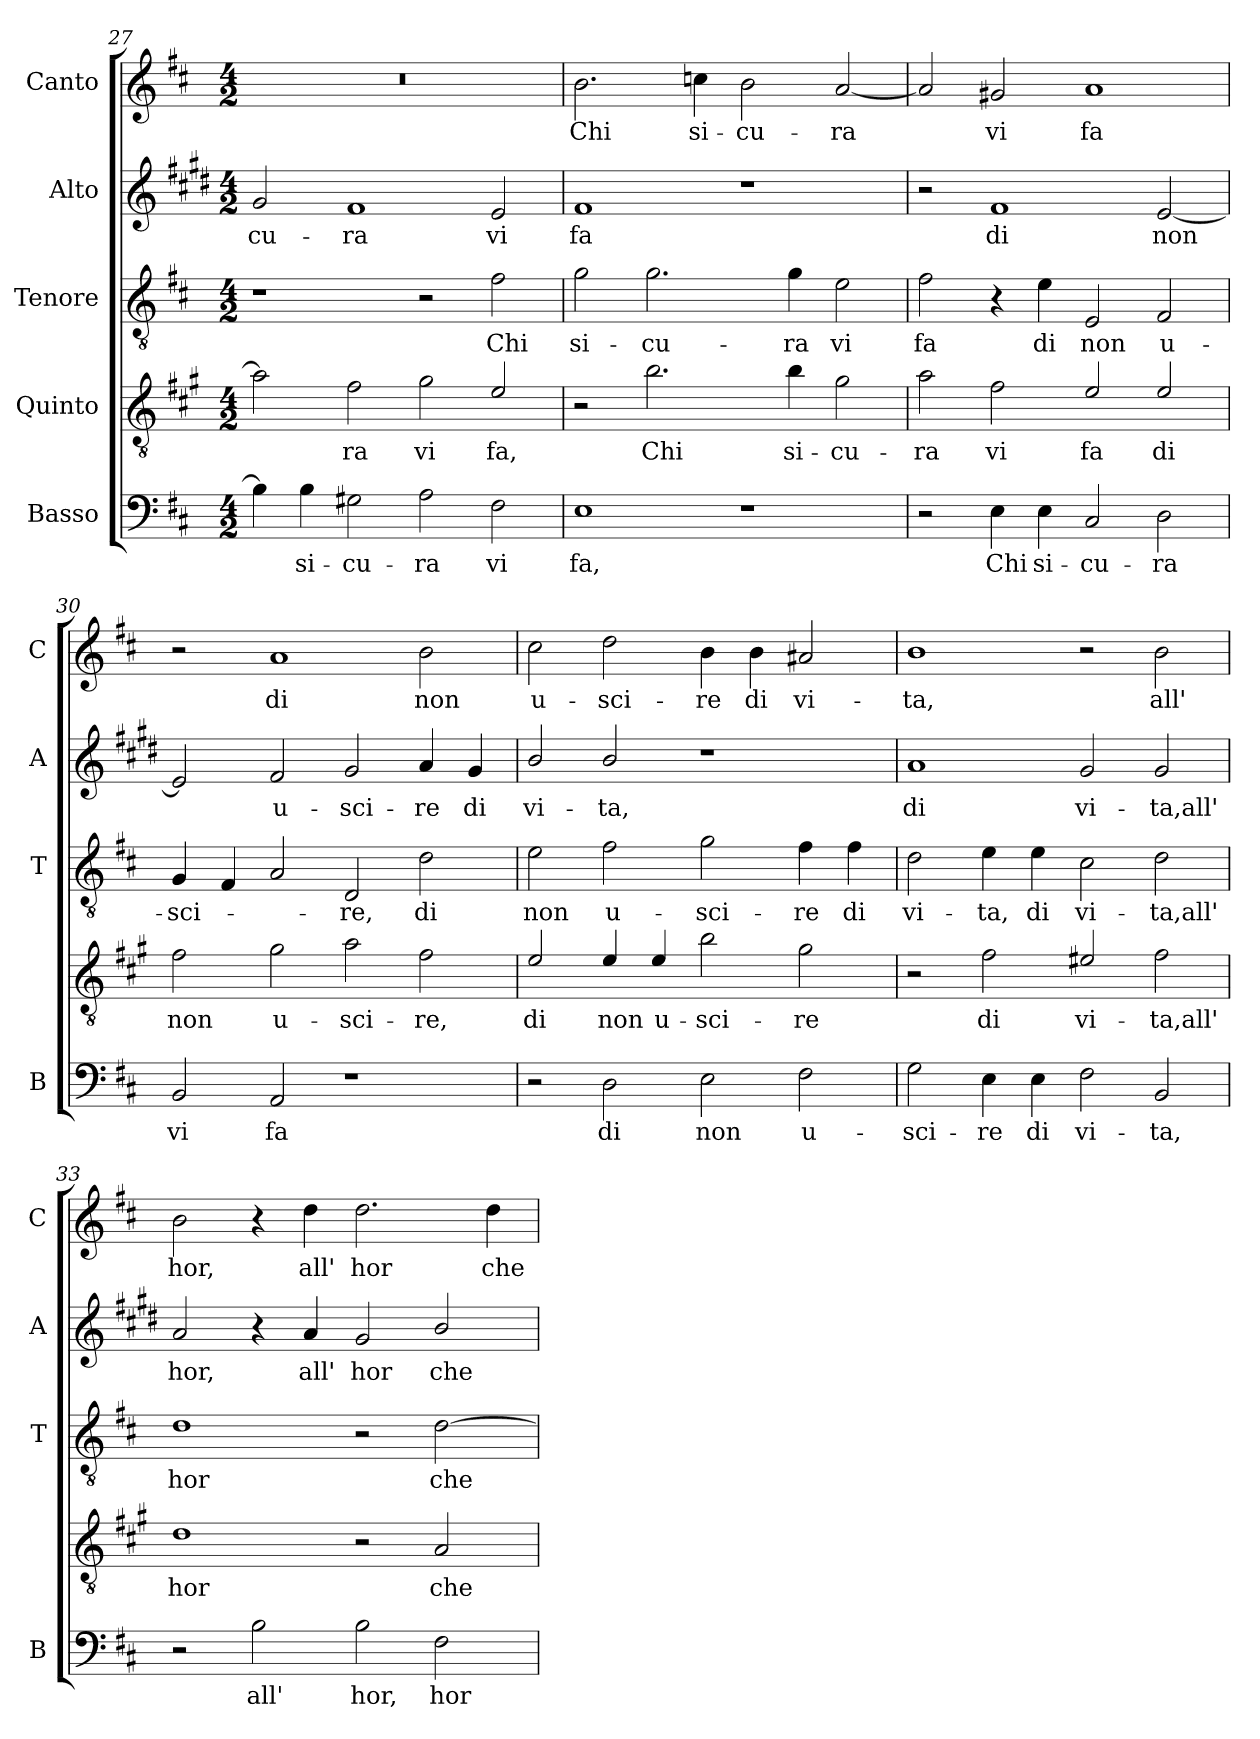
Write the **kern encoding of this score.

**kern	**text	**kern	**text	**kern	**text	**kern	**text	**kern	**text
*part5	*part5	*part4	*part4	*part3	*part3	*part2	*part2	*part1	*part1
*staff5	*staff5	*staff4	*staff4	*staff3	*staff3	*staff2	*staff2	*staff1	*staff1
*I"Basso	*	*I"Quinto	*	*I"Tenore	*	*I"Alto	*	*I"Canto	*
*I'B	*	*	*	*I'T	*	*I'A	*	*I'C	*
*clefF4	*	*clefGv2	*	*clefGv2	*	*clefG2	*	*clefG2	*
*	*	*ITrd4c7	*	*	*	*ITrd1c2	*	*	*
*k[f#c#]	*	*k[f#c#]	*	*k[f#c#]	*	*k[f#c#]	*	*k[f#c#]	*
*D:	*	*D:	*	*D:	*	*D:	*	*D:	*
*M4/2	*	*M4/2	*	*M4/2	*	*M4/2	*	*M4/2	*
=27	=27	=27	=27	=27	=27	=27	=27	=27	=27
!	!	!	!	!	!	!	!LO:LY:b	!	!
4B\]	.	2d\]	.	1r	.	2f#/	-cu-	0r	.
!	!LO:LY:b	!	!	!	!	!	!	!	!
4B\	si-	.	.	.	.	.	.	.	.
!	!LO:LY:b	!	!LO:LY:b	!	!	!	!LO:LY:b	!	!
2G#X\	-cu-	2B\	-ra	.	.	1e	-ra	.	.
!	!LO:LY:b	!	!LO:LY:b	!	!	!	!	!	!
2A\	-ra	2c#\	vi	2r	.	.	.	.	.
!	!LO:LY:b	!	!LO:LY:b	!	!LO:LY:b	!	!LO:LY:b	!	!
2F#\	vi	2A/	fa,	2f#\	Chi	2d/	vi	.	.
=28	=28	=28	=28	=28	=28	=28	=28	=28	=28
!	!LO:LY:b	!	!	!	!LO:LY:b	!	!LO:LY:b	!	!LO:LY:b
1E	fa,	2r	.	2g\	si-	1e	fa	2.b\	Chi
!	!	!	!LO:LY:b	!	!LO:LY:b	!	!	!	!
.	.	2.e\	Chi	2.g\	-cu-	.	.	.	.
!	!	!	!	!	!	!	!	!	!LO:LY:b
.	.	.	.	.	.	.	.	4ccn\	si-
!	!	!	!	!	!	!	!	!	!LO:LY:b
1r	.	.	.	.	.	1r	.	2b\	-cu-
!	!	!	!LO:LY:b	!	!LO:LY:b	!	!	!	!
.	.	4e\	si-	4g\	-ra	.	.	.	.
!	!	!	!LO:LY:b	!	!LO:LY:b	!	!	!	!LO:LY:b
.	.	2c#\	-cu-	2e\	vi	.	.	[2a/	-ra
=29	=29	=29	=29	=29	=29	=29	=29	=29	=29
!	!	!	!LO:LY:b	!	!LO:LY:b	!	!	!	!
2r	.	2d\	-ra	2f#\	fa	2r	.	2a/]	.
!	!LO:LY:b	!	!LO:LY:b	!	!	!	!LO:LY:b	!	!LO:LY:b
4E\	Chi	2B\	vi	4r	.	1e	di	2g#X/	vi
!	!LO:LY:b	!	!	!	!LO:LY:b	!	!	!	!
4E\	si-	.	.	4e\	di	.	.	.	.
!	!LO:LY:b	!	!LO:LY:b	!	!LO:LY:b	!	!	!	!LO:LY:b
2C#/	-cu-	2A/	fa	2E/	non	.	.	1a	fa
!	!LO:LY:b	!	!LO:LY:b	!	!LO:LY:b	!	!LO:LY:b	!	!
2D\	-ra	2A/	di	2F#/	u-	[2d/	non	.	.
!!LO:PB:g=z
=30	=30	=30	=30	=30	=30	=30	=30	=30	=30
!	!LO:LY:b	!	!LO:LY:b	!	!LO:LY:b	!	!	!	!
2BB/	vi	2B\	non	4G/	-sci-	2d/]	.	2r	.
.	.	.	.	4F#/	.	.	.	.	.
!	!LO:LY:b	!	!LO:LY:b	!	!	!	!LO:LY:b	!	!LO:LY:b
2AA/	fa	2c#\	u-	2A/	.	2e/	u-	1a	di
!	!	!	!LO:LY:b	!	!LO:LY:b	!	!LO:LY:b	!	!
1r	.	2d\	-sci-	2D/	-re,	2f#/	-sci-	.	.
!	!	!	!LO:LY:b	!	!LO:LY:b	!	!LO:LY:b	!	!LO:LY:b
.	.	2B\	-re,	2d\	di	4g/	-re	2b\	non
!	!	!	!	!	!	!	!LO:LY:b	!	!
.	.	.	.	.	.	4f#/	di	.	.
=31	=31	=31	=31	=31	=31	=31	=31	=31	=31
!	!	!	!LO:LY:b	!	!LO:LY:b	!	!LO:LY:b	!	!LO:LY:b
2r	.	2A/	di	2e\	non	2a/	vi-	2cc#\	u-
!	!LO:LY:b	!	!LO:LY:b	!	!LO:LY:b	!	!LO:LY:b	!	!LO:LY:b
2D\	di	4A/	non	2f#\	u-	2a/	-ta,	2dd\	-sci-
!	!	!	!LO:LY:b	!	!	!	!	!	!
.	.	4A/	u-	.	.	.	.	.	.
!	!LO:LY:b	!	!LO:LY:b	!	!LO:LY:b	!	!	!	!LO:LY:b
2E\	non	2e\	-sci-	2g\	-sci-	1r	.	4b\	-re
!	!	!	!	!	!	!	!	!	!LO:LY:b
.	.	.	.	.	.	.	.	4b\	di
!	!LO:LY:b	!	!LO:LY:b	!	!LO:LY:b	!	!	!	!LO:LY:b
2F#\	u-	2c#\	-re	4f#\	-re	.	.	2a#X/	vi-
!	!	!	!	!	!LO:LY:b	!	!	!	!
.	.	.	.	4f#\	di	.	.	.	.
=32	=32	=32	=32	=32	=32	=32	=32	=32	=32
!	!LO:LY:b	!	!	!	!LO:LY:b	!	!LO:LY:b	!	!LO:LY:b
2G\	-sci-	2r	.	2d\	vi-	1g	di	1b	-ta,
!	!LO:LY:b	!	!LO:LY:b	!	!LO:LY:b	!	!	!	!
4E\	-re	2B\	di	4e\	-ta,	.	.	.	.
!	!LO:LY:b	!	!	!	!LO:LY:b	!	!	!	!
4E\	di	.	.	4e\	di	.	.	.	.
!	!LO:LY:b	!	!LO:LY:b	!	!LO:LY:b	!	!LO:LY:b	!	!
2F#\	vi-	2A#X/	vi-	2c#\	vi-	2f#/	vi-	2r	.
!	!LO:LY:b	!	!LO:LY:b	!	!LO:LY:b	!	!LO:LY:b	!	!LO:LY:b
2BB/	-ta,	2B\	-ta,all'	2d\	-ta,all'	2f#/	-ta,all'	2b\	all'
=33	=33	=33	=33	=33	=33	=33	=33	=33	=33
!	!	!	!LO:LY:b	!	!LO:LY:b	!	!LO:LY:b	!	!LO:LY:b
2r	.	1G	hor	1d	hor	2g/	hor,	2b\	hor,
!	!LO:LY:b	!	!	!	!	!	!	!	!
2B\	all'	.	.	.	.	4r	.	4r	.
!	!	!	!	!	!	!	!LO:LY:b	!	!LO:LY:b
.	.	.	.	.	.	4g/	all'	4dd\	all'
!	!LO:LY:b	!	!	!	!	!	!LO:LY:b	!	!LO:LY:b
2B\	hor,	2r	.	2r	.	2f#/	hor	2.dd\	hor
!	!LO:LY:b	!	!LO:LY:b	!	!LO:LY:b	!	!LO:LY:b	!	!
2F#\	hor	2D/	che	[2d\	che	2a/	che	.	.
!	!	!	!	!	!	!	!	!	!LO:LY:b
.	.	.	.	.	.	.	.	4dd\	che
=	=	=	=	=	=	=	=	=	=
*-	*-	*-	*-	*-	*-	*-	*-	*-	*-
